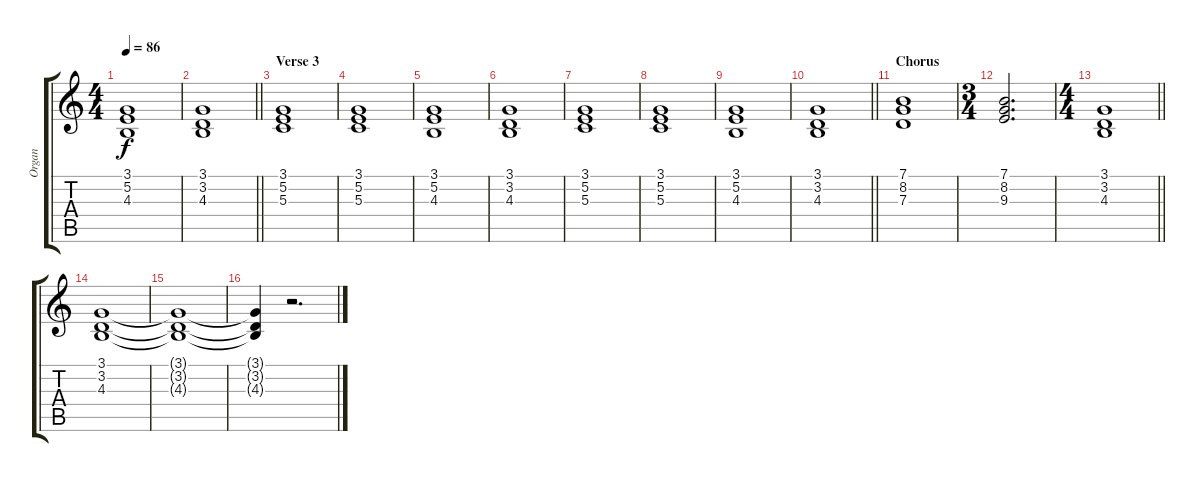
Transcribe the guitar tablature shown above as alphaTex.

\track ("Organ" "Organ") {instrument drawbarorgan}
\staff {score tabs}
\tuning (E4 B3 G3 D3 A2 E2) {hide}
\ts (4 4)
\tempo 86
\clef g2
\ks c
(3.1 5.2 4.3).1{dy f} |
\barLineRight lightlight
(3.1 3.2 4.3).1 |
\section ("" "Verse 3")
(3.1 5.2 5.3).1 |
(3.1 5.2 5.3).1 |
(3.1 5.2 4.3).1 |
(3.1 3.2 4.3).1 |
(3.1 5.2 5.3).1 |
(3.1 5.2 5.3).1 |
(3.1 5.2 4.3).1 |
\barLineRight lightlight
(3.1 3.2 4.3).1 |
\section ("" "Chorus")
(7.1 8.2 7.3).1 |
\ts (3 4)
(7.1 8.2 9.3).2{d} |
\ts (4 4)
\barLineRight lightlight
(3.1 3.2 4.3).1 |
(3.1 3.2 4.3).1 |
(3.1{t} 3.2{t} 4.3{t}).1 |
(3.1{t} 3.2{t} 4.3{t}).4 r.2{d}
